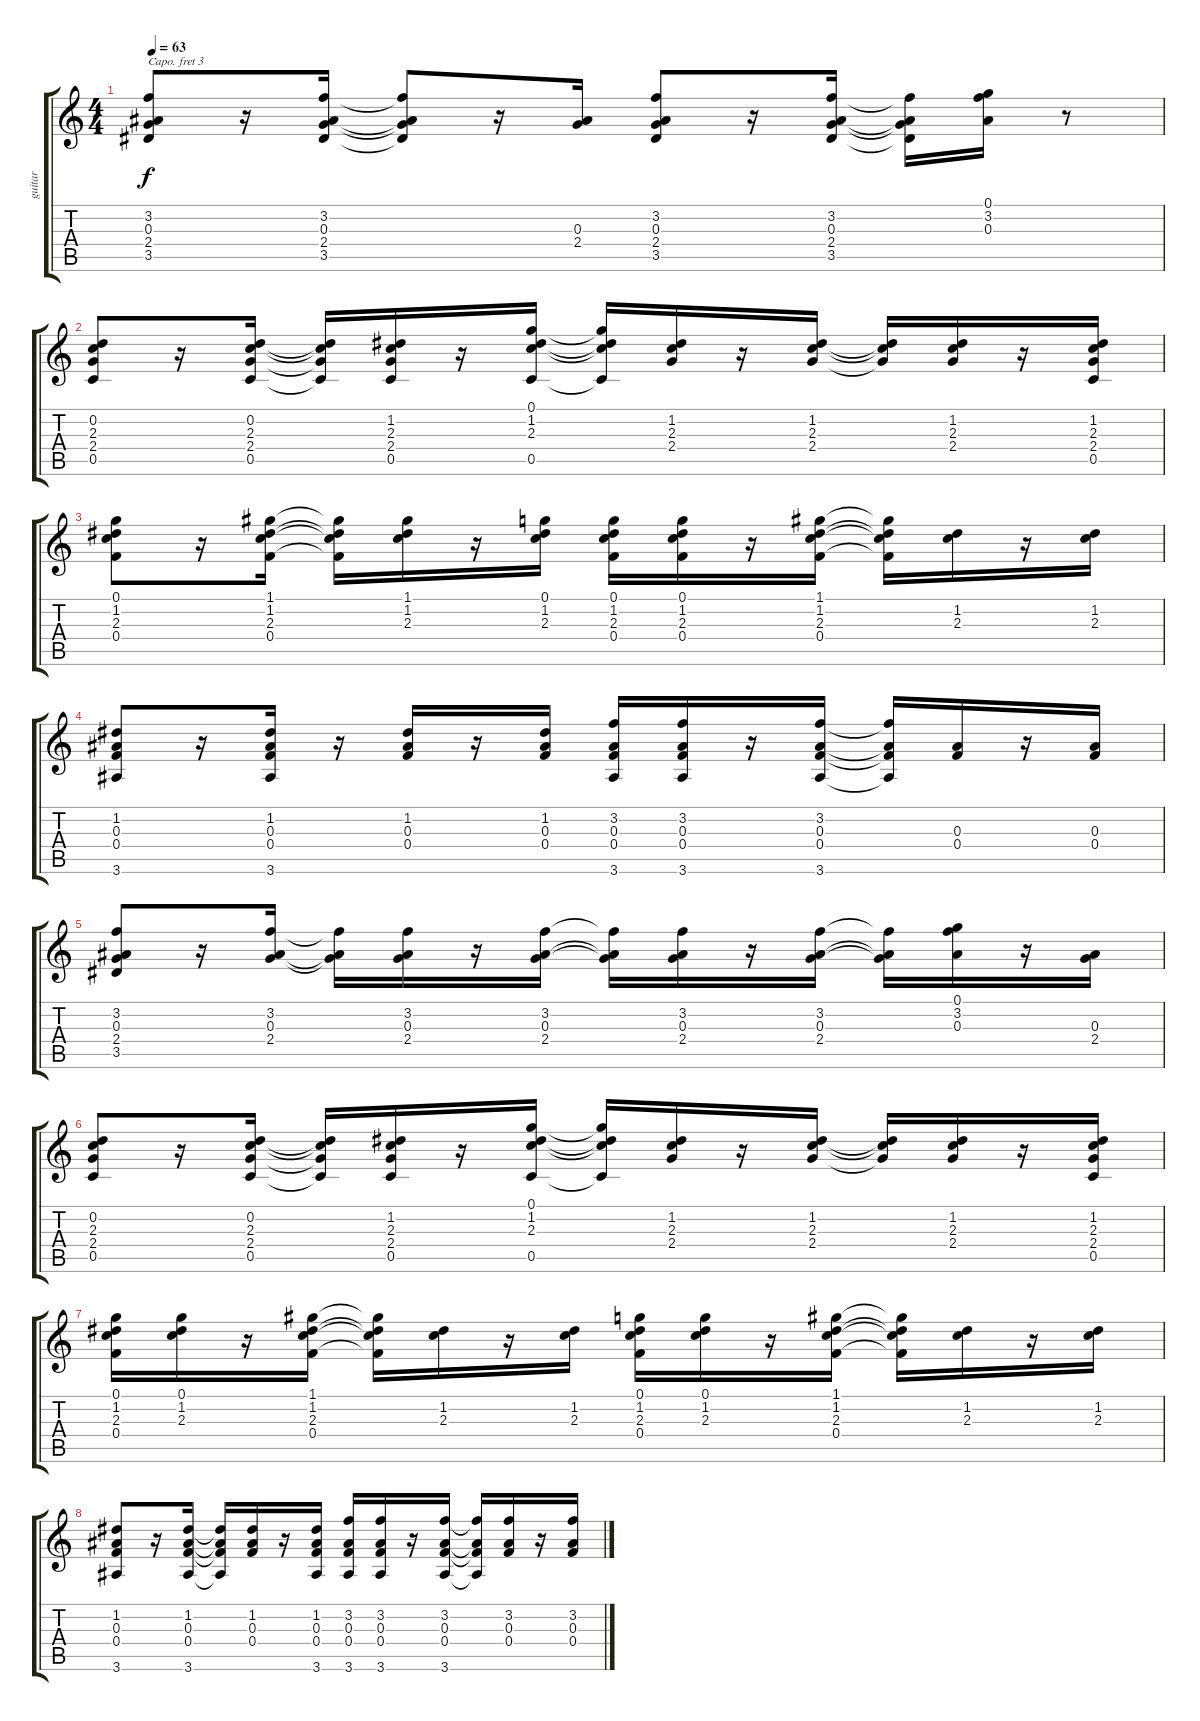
\track ("guitar" "guitar") {instrument acousticguitarsteel}
\staff {score tabs}
\capo 3
\tuning (E4 B3 G3 D3 A2 E2) {hide}
\ts (4 4)
\tempo 63
\clef g2
\ks c
(3.2 0.3 2.4 3.5).8{dy f} r.16 (3.2 0.3 2.4 3.5).16 (3.2{t} 0.3{t} 2.4{t} 3.5{t}).8 r.16 (0.3 2.4).16 (3.2 0.3 2.4 3.5).8 r.16 (3.2 0.3 2.4 3.5).16 (3.2{t} 0.3{t} 2.4{t} 3.5{t}).16 (0.1 3.2 0.3).16 r.8 |
(0.2 2.3 2.4 0.5).8 r.16 (0.2 2.3 2.4 0.5).16 (0.2{t} 2.3{t} 2.4{t} 0.5{t}).16 (1.2 2.3 2.4 0.5).16 r.16 (0.1 1.2 2.3 0.5).16 (0.1{t} 1.2{t} 2.3{t} 0.5{t}).16 (1.2 2.3 2.4).16 r.16 (1.2 2.3 2.4).16 (1.2{t} 2.3{t} 2.4{t}).16 (1.2 2.3 2.4).16 r.16 (1.2 2.3 2.4 0.5).16 |
(0.1 1.2 2.3 0.4).8 r.16 (1.1 1.2 2.3 0.4).16 (1.1{t} 1.2{t} 2.3{t} 0.4{t}).16 (1.1 1.2 2.3).16 r.16 (0.1 1.2 2.3).16 (0.1 1.2 2.3 0.4).16 (0.1 1.2 2.3 0.4).16 r.16 (1.1 1.2 2.3 0.4).16 (1.1{t} 1.2{t} 2.3{t} 0.4{t}).16 (1.2 2.3).16 r.16 (1.2 2.3).16 |
(1.2 0.3 0.4 3.6).8 r.16 (1.2 0.3 0.4 3.6).16 r.16 (1.2 0.3 0.4).16 r.16 (1.2 0.3 0.4).16 (3.2 0.3 0.4 3.6).16 (3.2 0.3 0.4 3.6).16 r.16 (3.2 0.3 0.4 3.6).16 (3.2{t} 0.3{t} 0.4{t} 3.6{t}).16 (0.3 0.4).16 r.16 (0.3 0.4).16 |
(3.2 0.3 2.4 3.5).8 r.16 (3.2 0.3 2.4).16 (3.2{t} 0.3{t} 2.4{t}).16 (3.2 0.3 2.4).16 r.16 (3.2 0.3 2.4).16 (3.2{t} 0.3{t} 2.4{t}).16 (3.2 0.3 2.4).16 r.16 (3.2 0.3 2.4).16 (3.2{t} 0.3{t} 2.4{t}).16 (0.1 3.2 0.3).16 r.16 (0.3 2.4).16 |
(0.2 2.3 2.4 0.5).8 r.16 (0.2 2.3 2.4 0.5).16 (0.2{t} 2.3{t} 2.4{t} 0.5{t}).16 (1.2 2.3 2.4 0.5).16 r.16 (0.1 1.2 2.3 0.5).16 (0.1{t} 1.2{t} 2.3{t} 0.5{t}).16 (1.2 2.3 2.4).16 r.16 (1.2 2.3 2.4).16 (1.2{t} 2.3{t} 2.4{t}).16 (1.2 2.3 2.4).16 r.16 (1.2 2.3 2.4 0.5).16 |
(0.1 1.2 2.3 0.4).16 (0.1 1.2 2.3).16 r.16 (1.1 1.2 2.3 0.4).16 (1.1{t} 1.2{t} 2.3{t} 0.4{t}).16 (1.2 2.3).16 r.16 (1.2 2.3).16 (0.1 1.2 2.3 0.4).16 (0.1 1.2 2.3).16 r.16 (1.1 1.2 2.3 0.4).16 (1.1{t} 1.2{t} 2.3{t} 0.4{t}).16 (1.2 2.3).16 r.16 (1.2 2.3).16 |
(1.2 0.3 0.4 3.6).8 r.16 (1.2 0.3 0.4 3.6).16 (1.2{t} 0.3{t} 0.4{t} 3.6{t}).16 (1.2 0.3 0.4).16 r.16 (1.2 0.3 0.4 3.6).16 (3.2 0.3 0.4 3.6).16 (3.2 0.3 0.4 3.6).16 r.16 (3.2 0.3 0.4 3.6).16 (3.2{t} 0.3{t} 0.4{t} 3.6{t}).16 (3.2 0.3 0.4).16 r.16 (3.2 0.3 0.4).16
